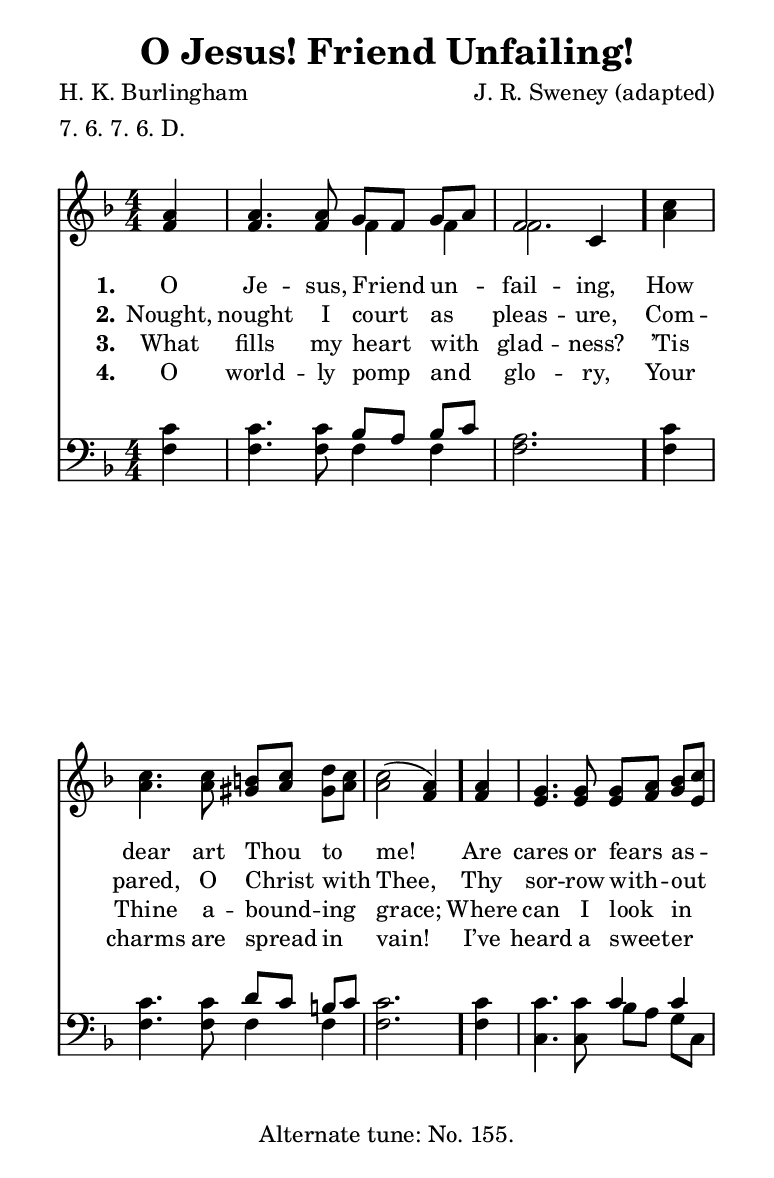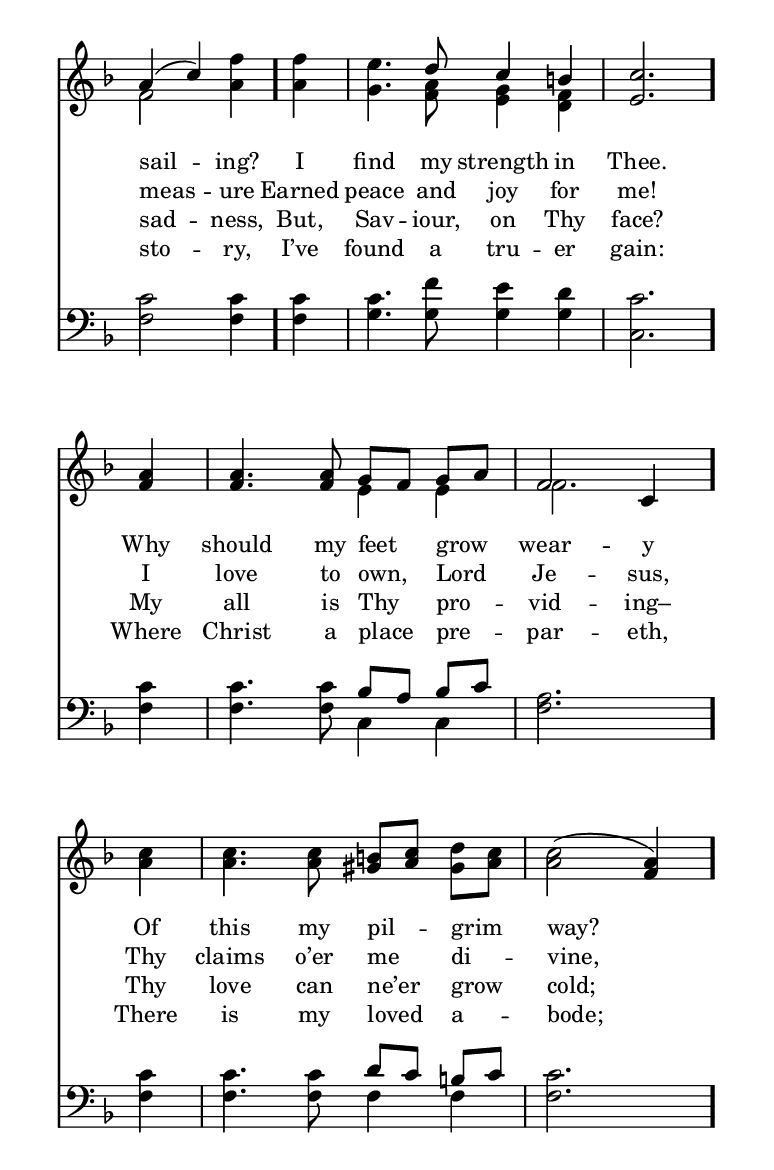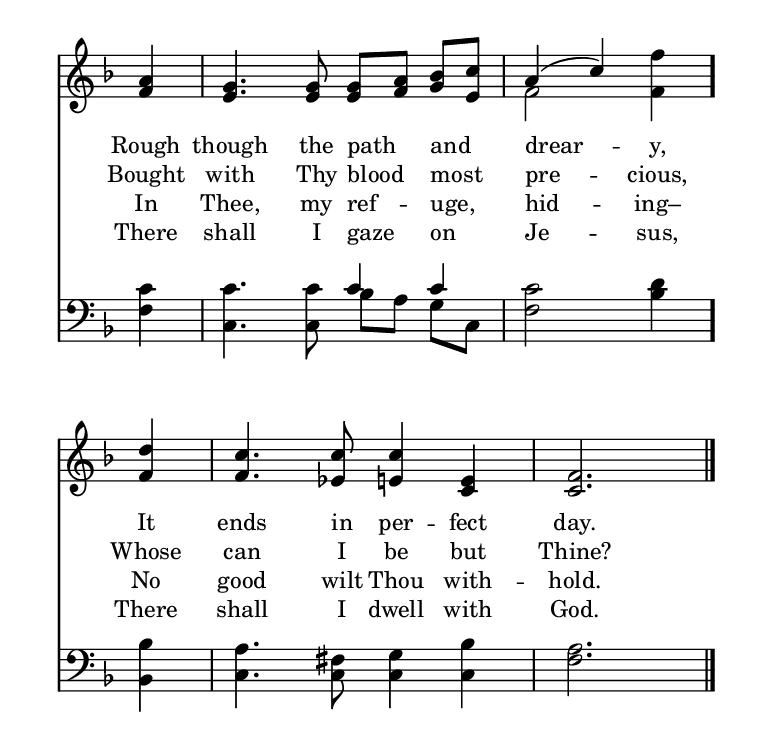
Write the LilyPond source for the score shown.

\include "common/global.ily"
\paper {
  \include "common/paper.ily"
  oddFooterMarkup = \markup { \fill-line { \on-the-fly \first-page "Alternate tune: No. 155." } }
}

\header{
  hymnnumber = "182"
  title = "O Jesus! Friend Unfailing!"
  tunename = "Joyful Pilgrims"
  meter = "7. 6. 7. 6. D."
  poet = "H. K. Burlingham"
  composer = "J. R. Sweney (adapted)"
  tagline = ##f
}

global = {
  \include "common/overrides.ily"
  \override Staff.TimeSignature.style = #'numbered
  \time 4/4
  \override Score.MetronomeMark.transparent = ##t % hide all fermata changes too
  \tempo 4=80
  \key f \major
  \partial 4
  \autoBeamOff
}

notesSoprano = {
\global
\relative c'' {

  a4 | a4. a8 g[ f] g[ a] | f2 c4
  c'4 | c4. c8 b[ c] d[ c] | c2( a4)
  a4 | g4. g8 g[ a] bes[ c] | a4( c) f
  f4 | e4. d8 c4 b | c2.
  a4 | a4. a8 g[ f] g[ a] | f2 c4
  c'4 | c4. c8 b[ c] d[ c] | c2( a4)
  a4 | g4. g8 g[ a] bes[ c] | a4( c) f
  d4 | c4. c8 c4 e, | f2.

  \bar "|."

}
}

notesAlto = {
\global
\relative e' {

  f4 | f4. f8 f4 f | f2. % instead of f2 f4, avoid overlap
  a4 | a4. a8 gis[ a] gis[ a] | a2( f4)
  f4 | e4. e8 e[ f] g[ e] | f2 a4
  a4 | g4. << f8 a >> << e4 g >> << d f >> | e2.
  f4 | f4. f8 e4 e | f2. % instead of f2 f4, avoid overlap
  a4 | a4. a8 gis[ a] gis[ a] | a2( f4)
  f4 | e4. e8 e[ f] g[ e] | f2 f4
  f4 | f4. ees8 e4 c | c2.

}
}

notesTenor = {
\global
\relative a {

  c4 | c4. c8 bes[ a] bes[ c] | a2.
  c4 | c4. c8 d[ c] b[ c] | c2.
  c4 | c4. c8 c4 c | c2 c4
  c4 | c4. f8 e4 d | c2.
  c4 | c4. c8 bes[ a] bes[ c] | a2.
  c4 | c4. c8 d[ c] b[ c] | c2.
  c4 | c4. c8 c4 c | c2 d4
  bes4 | a4. fis8 g4 bes | a2.

}
}

notesBass = {
\global
\relative f {

  f4 | f4. f8 f4 f | f2.
  f4 | f4. f8 f4 f | f2.
  f4 | c4. c8 bes'8[ a] g[ c,] | f2 f4
  f4 | g4. g8 g4 g | c,2.
  f4 | f4. f8 c4 c | f2.
  f4 | f4. f8 f4 f | f2.
  f4 | c4. c8 bes'8[ a] g[ c,] | f2 bes4
  bes,4 | c4. c8 c4 c | f2.

}
}

wordsA = \lyricmode {
\set stanza = "1."

O Je -- sus, Friend un -- fail -- ing, \bar "."
How dear art Thou to me! \bar "."
Are cares or fears as -- sail -- ing? \bar "."
I find my strength in Thee. \bar "."
Why should my feet grow wear -- y \bar "."
Of this my pil -- grim way? \bar "."
Rough though the path and drear -- y, \bar "."
It ends in per -- fect day. \bar "."

}

wordsB = \lyricmode {
\set stanza = "2."

Nought, nought I court as pleas -- ure,
Com -- pared, O Christ with Thee,
Thy sor -- row with -- out meas -- ure
Earned peace and joy for me!
I love to own, Lord Je -- sus,
Thy claims o’er me di -- vine,
Bought with Thy blood most pre -- cious,
Whose can I be but Thine?

}

wordsC = \lyricmode {
\set stanza = "3."

What fills my heart with glad -- ness?
’Tis Thine a -- bound -- ing grace;
Where can I look in sad -- ness,
But, Sav -- iour, on Thy face?
My all is Thy pro -- vid -- ing–
Thy love can ne’er grow cold;
In Thee, my ref -- uge, hid -- ing–
No good wilt Thou with -- hold.

}

wordsD = \lyricmode {
\set stanza = "4."

O world -- ly pomp and glo -- ry,
Your charms are spread in vain!
I’ve heard a sweet -- er sto -- ry,
I’ve found a tru -- er gain:
Where Christ a place pre -- par -- eth,
There is my loved a -- bode;
There shall I gaze on Je -- sus,
There shall I dwell with God.

}

\score {
  \context ChoirStaff <<
    \context Staff = upper <<
      \set Staff.autoBeaming = ##f
      \set ChoirStaff.systemStartDelimiter = #'SystemStartBar
      \set ChoirStaff.printPartCombineTexts = ##f
      \partcombine #'(2 . 9) \notesSoprano \notesAlto
      \context NullVoice = sopranos { \voiceOne << \notesSoprano >> }
      \context NullVoice = altos { \voiceTwo << \notesAlto >> }
      \context Lyrics = one   \lyricsto sopranos \wordsA
      \context Lyrics = two   \lyricsto sopranos \wordsB
      \context Lyrics = three \lyricsto sopranos \wordsC
      \context Lyrics = four  \lyricsto sopranos \wordsD
    >>
    \context Staff = men <<
      \set Staff.autoBeaming = ##f
      \clef bass
      \set ChoirStaff.printPartCombineTexts = ##f
      \partcombine #'(2 . 9) \notesTenor \notesBass
      \context NullVoice = tenors { \voiceOne << \notesTenor >> }
      \context NullVoice = basses { \voiceTwo << \notesBass >> }
    >>
  >>
  \layout {
    \include "common/layout.ily"
  }
  \midi{
    \include "common/midi.ily"
  }
}

\version "2.19.49"  % necessary for upgrading to future LilyPond versions.

% vi:set et ts=2 sw=2 ai nocindent syntax=lilypond:
